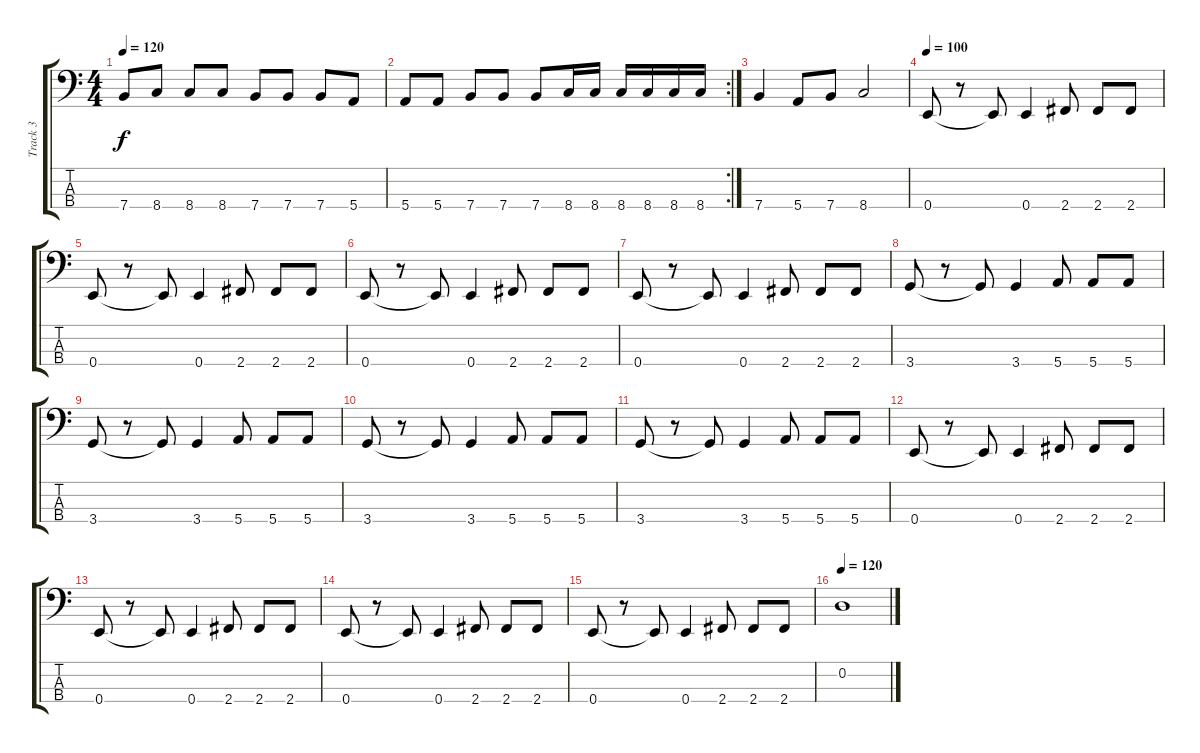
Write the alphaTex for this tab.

\track ("Track 3" "Track 3") {instrument electricbassfinger}
\staff {score tabs}
\tuning (G2 D2 A1 E1) {hide}
\ts (4 4)
\tempo 120
\clef f4
\ks c
7.4.8{dy f} 8.4.8 8.4.8 8.4.8 7.4.8 7.4.8 7.4.8 5.4.8 |
\rc 2
5.4.8 5.4.8 7.4.8 7.4.8 7.4.8 8.4.16 8.4.16 8.4.16 8.4.16 8.4.16 8.4.16 |
7.4.4 5.4.8 7.4.8 8.4.2 |
\tempo 100
0.4.8 r.8 0.4{t}.8 0.4.4 2.4.8 2.4.8 2.4.8 |
0.4.8 r.8 0.4{t}.8 0.4.4 2.4.8 2.4.8 2.4.8 |
0.4.8 r.8 0.4{t}.8 0.4.4 2.4.8 2.4.8 2.4.8 |
0.4.8 r.8 0.4{t}.8 0.4.4 2.4.8 2.4.8 2.4.8 |
3.4.8 r.8 3.4{t}.8 3.4.4 5.4.8 5.4.8 5.4.8 |
3.4.8 r.8 3.4{t}.8 3.4.4 5.4.8 5.4.8 5.4.8 |
3.4.8 r.8 3.4{t}.8 3.4.4 5.4.8 5.4.8 5.4.8 |
3.4.8 r.8 3.4{t}.8 3.4.4 5.4.8 5.4.8 5.4.8 |
0.4.8 r.8 0.4{t}.8 0.4.4 2.4.8 2.4.8 2.4.8 |
0.4.8 r.8 0.4{t}.8 0.4.4 2.4.8 2.4.8 2.4.8 |
0.4.8 r.8 0.4{t}.8 0.4.4 2.4.8 2.4.8 2.4.8 |
0.4.8 r.8 0.4{t}.8 0.4.4 2.4.8 2.4.8 2.4.8 |
\tempo 120
0.2.1
